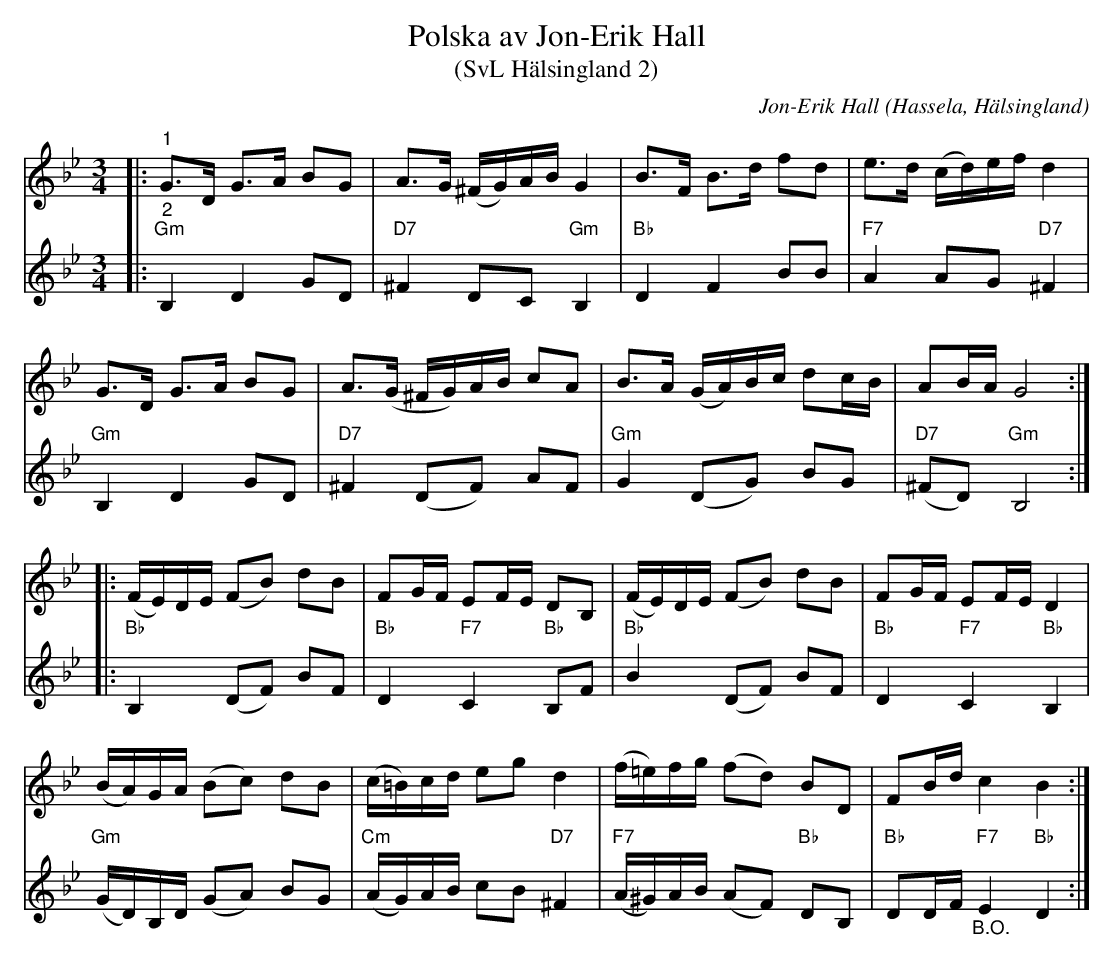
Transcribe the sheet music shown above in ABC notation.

X:1
T:Polska av Jon-Erik Hall
T:(SvL Hälsingland 2)
C:Jon-Erik Hall
O:Hassela, Hälsingland
L:1/8
M:3/4
K:Gm
V:1
|:"^1" G>D G>A BG | A>G (^F/G/)A/B/ G2 | B>F B>d fd | e>d (c/d/)e/f/ d2 |
 G>D G>A BG | A>(G ^F/G/)A/B/ cA | B>A (G/A/)B/c/ dc/B/ | AB/A/ G4 ::
(F/E/)D/E/ (FB) dB | FG/F/ EF/E/ DB, | (F/E/)D/E/ (FB) dB | FG/F/ EF/E/ D2 |
(B/A/)G/A/ (Bc) dB | (c/=B/)c/d/ eg d2 | (f/=e/)f/g/ (fd) BD | FB/d/ c2 B2 :|
V:2
|:"^2""Gm" B,2 D2 GD |"D7" ^F2 DC "Gm"B,2 |"Bb" D2 F2 BB | "F7"A2 AG "D7"^F2 |
"Gm"B,2 D2 GD |"D7" ^F2 (DF) AF | "Gm" G2 (DG) BG |"D7" (^FD) "Gm" B,4 ::
"Bb" B,2 (DF) BF |"Bb" D2 "F7"C2 "Bb" B,F |"Bb" B2 (DF) BF |"Bb" D2 "F7"C2 "Bb" B,2 |
"Gm" (G/D/)B,/D/ (GA) BG |"Cm" (A/G/)A/B/ cB "D7" ^F2 |"F7" (A/^G/)A/B/ (AF)"Bb" DB, | "Bb" DD/F/"_B.O." "F7" E2 "Bb" D2 :|
